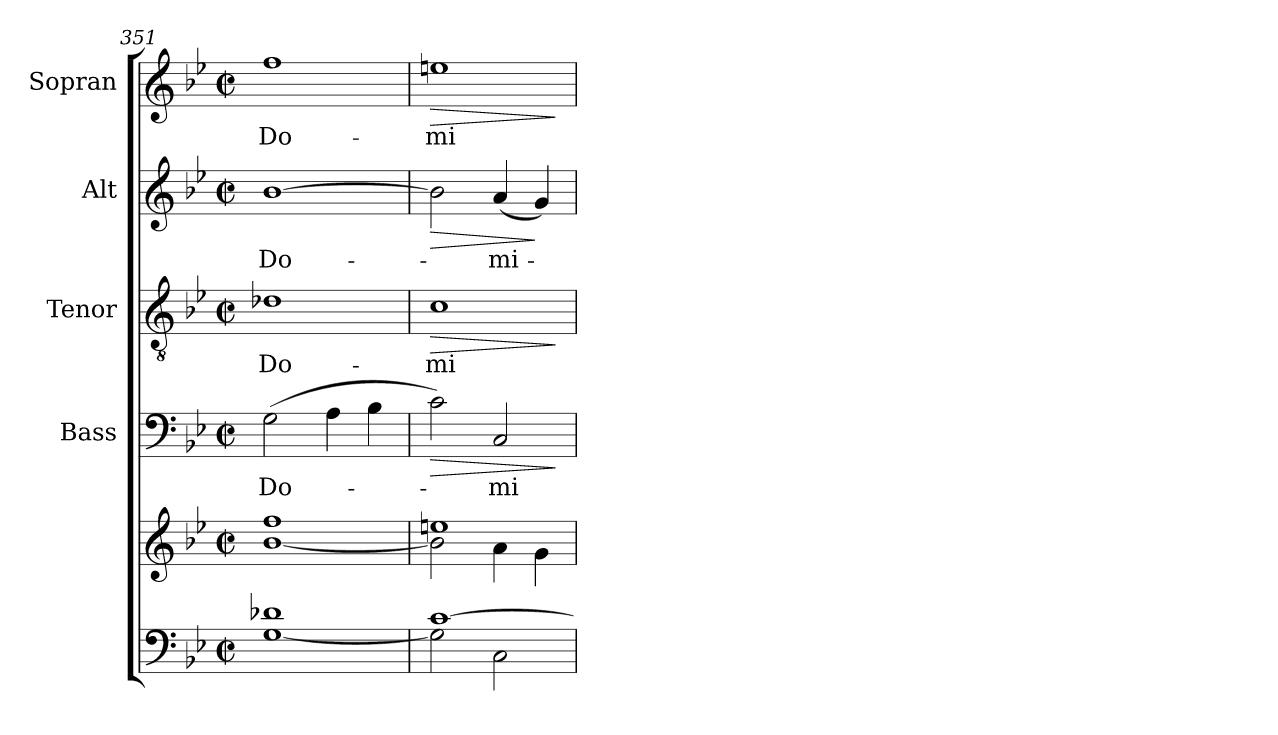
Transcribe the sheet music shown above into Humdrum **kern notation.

**kern	**kern	**kern	**text	**dynam	**kern	**text	**dynam	**kern	**text	**dynam	**kern	**text	**dynam
*part5	*part5	*part4	*part4	*part4	*part3	*part3	*part3	*part2	*part2	*part2	*part1	*part1	*part1
*staff6	*staff5	*staff4	*staff4	*staff4	*staff3	*staff3	*staff3	*staff2	*staff2	*staff2	*staff1	*staff1	*staff1
*	*	*I"Bass	*	*	*I"Tenor	*	*	*I"Alt	*	*	*I"Sopran	*	*
*	*	*I'B.	*	*	*I'T.	*	*	*I'A.	*	*	*I'S.	*	*
*clefF4	*clefG2	*clefF4	*	*	*clefGv2	*	*	*clefG2	*	*	*clefG2	*	*
*k[b-e-]	*k[b-e-]	*k[b-e-]	*	*	*k[b-e-]	*	*	*k[b-e-]	*	*	*k[b-e-]	*	*
*B-:	*B-:	*B-:	*	*	*B-:	*	*	*B-:	*	*	*B-:	*	*
*M2/2	*M2/2	*M2/2	*	*	*M2/2	*	*	*M2/2	*	*	*M2/2	*	*
*met(c|)	*met(c|)	*met(c|)	*	*	*met(c|)	*	*	*met(c|)	*	*	*met(c|)	*	*
=351	=351	=351	=351	=351	=351	=351	=351	=351	=351	=351	=351	=351	=351
*^	*^	*	*	*	*	*	*	*	*	*	*	*	*
!	!	!	!	!	!LO:LY:b	!	!	!LO:LY:b	!	!	!LO:LY:b	!	!	!LO:LY:b	!
1d-X	[<1G	1ff	[<1b-	(>2G\	Do-	.	1d-X	Do-	.	[1b-	Do-	.	1ff	Do-	.
.	.	.	.	4A\	.	.	.	.	.	.	.	.	.	.	.
.	.	.	.	4B-\	.	.	.	.	.	.	.	.	.	.	.
!!LO:LB:g=z
=352	=352	=352	=352	=352	=352	=352	=352	=352	=352	=352	=352	=352	=352	=352	=352
!	!	!	!	!	!	!LO:HP:b	!	!LO:LY:b	!LO:HP:b	!	!	!LO:HP:b	!	!LO:LY:b	!LO:HP:b
[>1c	2G\]	1een	2b-\]	2c\)	.	>	1c	-mi-	>	2b-\]	.	>	1een	-mi-	>
!	!	!	!	!	!LO:LY:b	!	!	!	!	!	!LO:LY:b	!	!	!	!
.	2C\	.	4a\	2C/	-mi-	.	.	.	.	(<4a/	-mi-	.	.	.	.
.	.	.	4g\	.	.	.	.	.	.	4g/)	.	]	.	.	.
*v	*v	*	*	*	*	*	*	*	*	*	*	*	*	*	*
*	*v	*v	*	*	*	*	*	*	*	*	*	*	*	*
.	.	.	.	]	.	.	]	.	.	.	.	.	]
=	=	=	=	=	=	=	=	=	=	=	=	=	=
*-	*-	*-	*-	*-	*-	*-	*-	*-	*-	*-	*-	*-	*-
